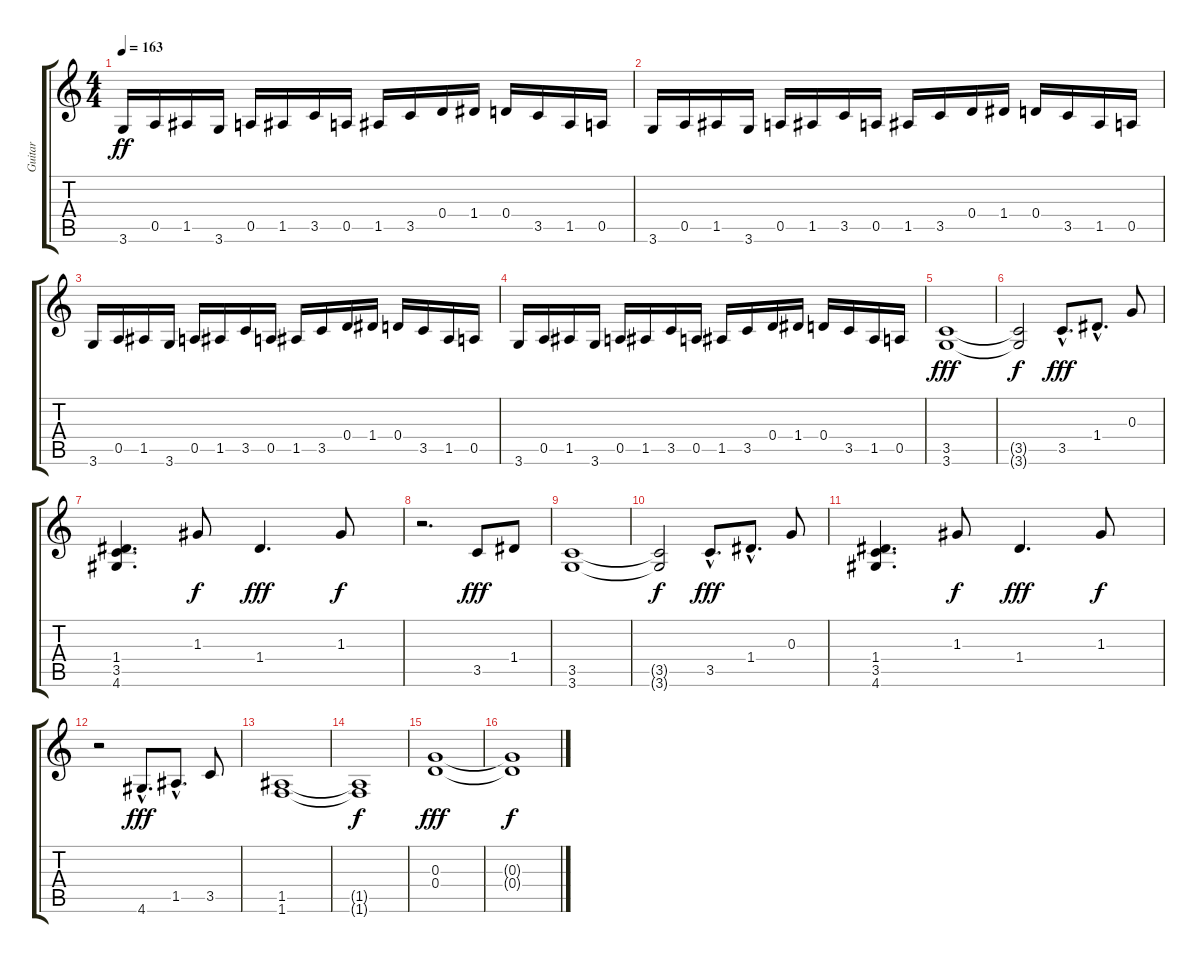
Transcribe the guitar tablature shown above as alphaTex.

\track ("Guitar" "Guitar") {instrument distortionguitar}
\staff {score tabs}
\tuning (E4 B3 G3 D3 A2 E2) {hide}
\ts (4 4)
\tempo 163
\clef g2
\ks c
3.6.16{dy ff} 0.5.16 1.5.16 3.6.16 0.5.16 1.5.16 3.5.16 0.5.16 1.5.16 3.5.16 0.4.16 1.4.16 0.4.16 3.5.16 1.5.16 0.5.16 |
3.6.16 0.5.16 1.5.16 3.6.16 0.5.16 1.5.16 3.5.16 0.5.16 1.5.16 3.5.16 0.4.16 1.4.16 0.4.16 3.5.16 1.5.16 0.5.16 |
3.6.16 0.5.16 1.5.16 3.6.16 0.5.16 1.5.16 3.5.16 0.5.16 1.5.16 3.5.16 0.4.16 1.4.16 0.4.16 3.5.16 1.5.16 0.5.16 |
3.6.16 0.5.16 1.5.16 3.6.16 0.5.16 1.5.16 3.5.16 0.5.16 1.5.16 3.5.16 0.4.16 1.4.16 0.4.16 3.5.16 1.5.16 0.5.16 |
(3.5 3.6).1{dy fff} |
(3.5{t} 3.6{t}).2{dy f} 3.5{hac}.8{d dy fff} 1.4{hac}.8{d} 0.3.8 |
(1.4 3.5 4.6).4{d} 1.3.8{dy f} 1.4.4{d dy fff} 1.3.8{dy f} |
r.2{d} 3.5.8{dy fff} 1.4.8 |
(3.5 3.6).1 |
(3.5{t} 3.6{t}).2{dy f} 3.5{hac}.8{d dy fff} 1.4{hac}.8{d} 0.3.8 |
(1.4 3.5 4.6).4{d} 1.3.8{dy f} 1.4.4{d dy fff} 1.3.8{dy f} |
r.2 4.6{hac}.8{d dy fff} 1.5{hac}.8{d} 3.5.8 |
(1.5 1.6).1 |
(1.5{t} 1.6{t}).1{dy f} |
(0.3 0.4).1{dy fff} |
(0.3{t} 0.4{t}).1{dy f}
